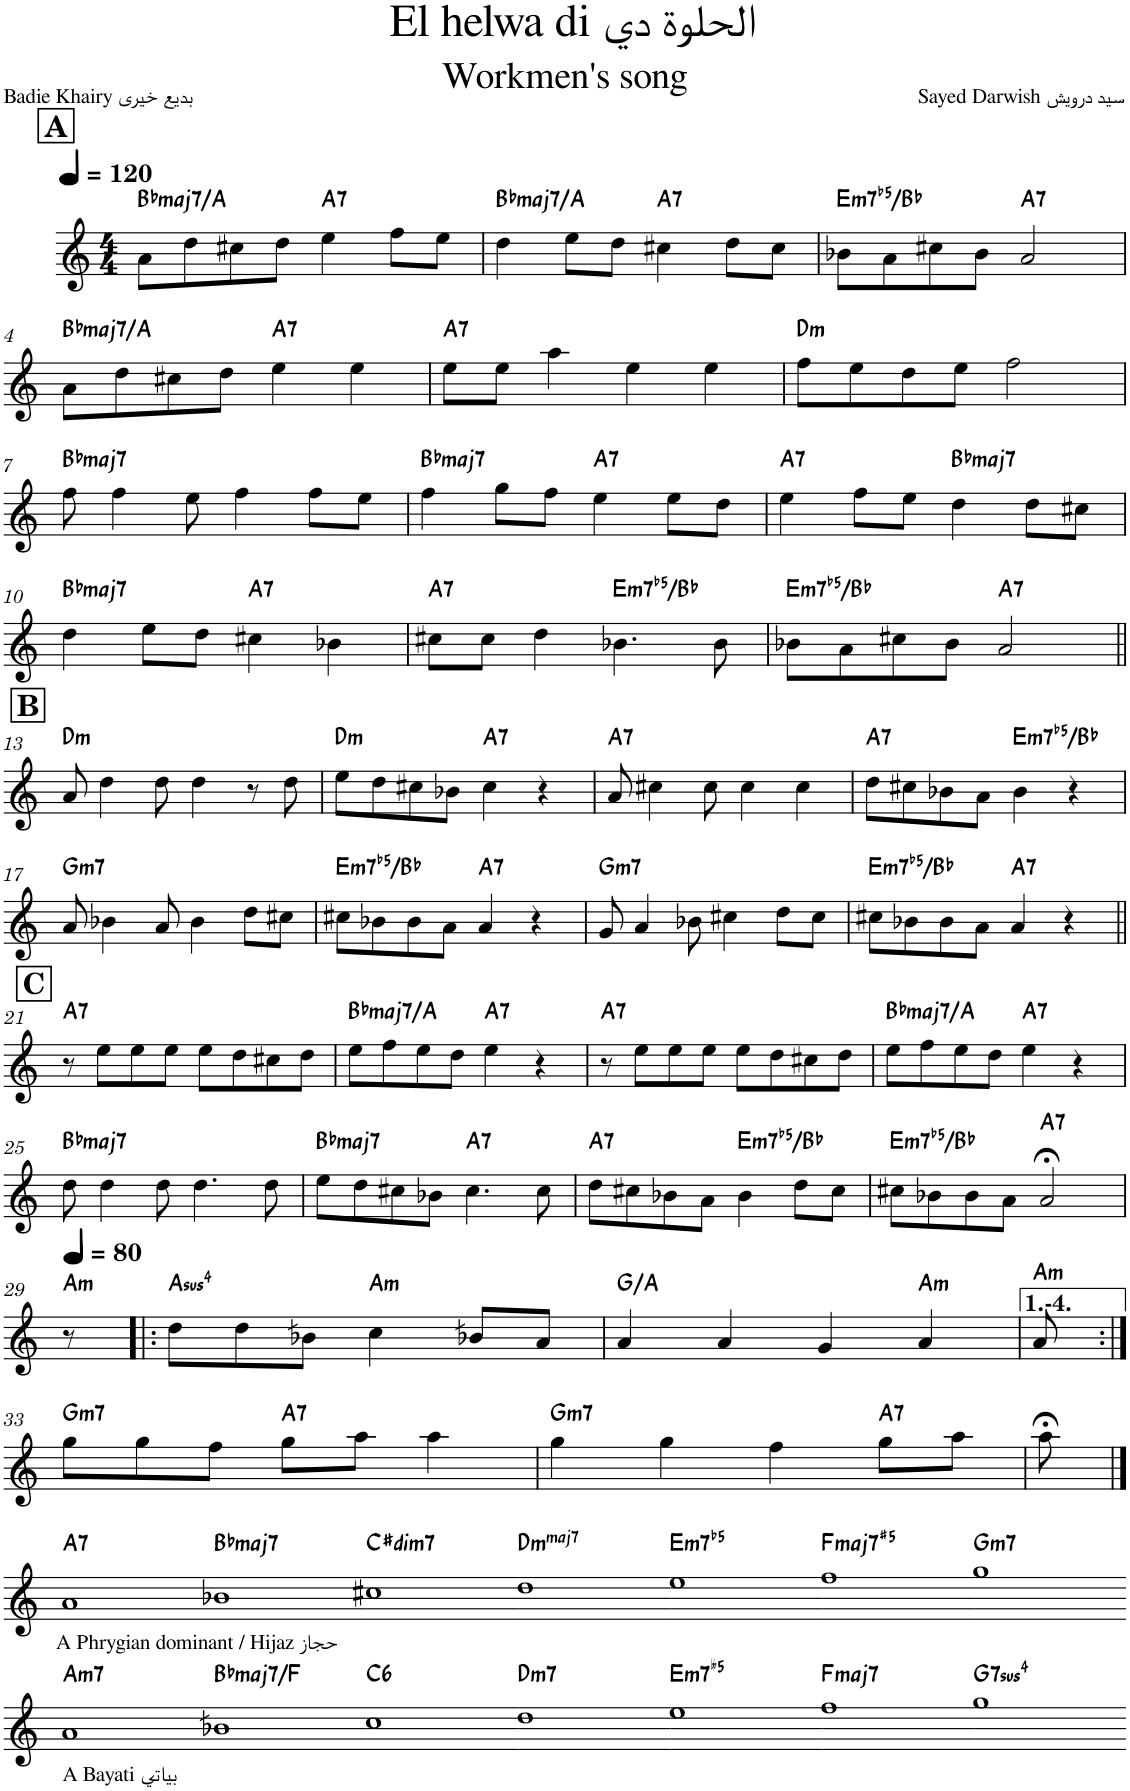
**kern	**harte
*part1	*part1
*staff1	*
*I"Piano	*
*I'Pno.	*
*clefG2	*
*k[]	*
*M4/4	*
*MM120	*
!!LO:REH:place=s1:a:B:cj:fs=14:t=A
=1	=1
!	!LO:H:kt=maj7
8a\L	Bb:maj7/7
8dd\	.
8cc#X\	.
8dd\J	.
!	!LO:H:kt=7
4ee\	A:7
8ff\L	.
8ee\J	.
=2	=2
!	!LO:H:kt=maj7
4dd\	Bb:maj7/7
8ee\L	.
8dd\J	.
!	!LO:H:kt=7
4cc#X\	A:7
8dd\L	.
8cc#\J	.
=3	=3
!	!LO:H:kt=m7b5
8b-X\L	E:hdim7/b5
8a\	.
8cc#X\	.
8b-\J	.
!	!LO:H:kt=7
2a/	A:7
!!LO:LB:g=z
=4	=4
!	!LO:H:kt=maj7
8a\L	Bb:maj7/7
8dd\	.
8cc#X\	.
8dd\J	.
!	!LO:H:kt=7
4ee\	A:7
4ee\	.
=5	=5
!	!LO:H:kt=7
8ee\L	A:7
8ee\J	.
4aa\	.
4ee\	.
4ee\	.
=6	=6
!	!LO:H:kt=m
8ff\L	D:min
8ee\	.
8dd\	.
8ee\J	.
2ff\	.
!!LO:LB:g=z
=7	=7
!	!LO:H:kt=maj7
8ff\	Bb:maj7
4ff\	.
8ee\	.
4ff\	.
8ff\L	.
8ee\J	.
=8	=8
!	!LO:H:kt=maj7
4ff\	Bb:maj7
8gg\L	.
8ff\J	.
!	!LO:H:kt=7
4ee\	A:7
8ee\L	.
8dd\J	.
=9	=9
!	!LO:H:kt=7
4ee\	A:7
8ff\L	.
8ee\J	.
!	!LO:H:kt=maj7
4dd\	Bb:maj7
8dd\L	.
8cc#X\J	.
!!LO:LB:g=z
=10	=10
!	!LO:H:kt=maj7
4dd\	Bb:maj7
8ee\L	.
8dd\J	.
!	!LO:H:kt=7
4cc#X\	A:7
4b-X\	.
=11	=11
!	!LO:H:kt=7
8cc#X\L	A:7
8cc#\J	.
4dd\	.
!	!LO:H:kt=m7b5
4.b-X\	E:hdim7/b5
8b-\	.
=12	=12
!	!LO:H:kt=m7b5
8b-X\L	E:hdim7/b5
8a\	.
8cc#X\	.
8b-\J	.
!	!LO:H:kt=7
2a/	A:7
!!LO:LB:g=z
!!LO:REH:place=s1:a:B:cj:fs=14:t=B
=13||	=13||
!	!LO:H:kt=m
8a/	D:min
4dd\	.
8dd\	.
4dd\	.
8r	.
8dd\	.
=14	=14
!	!LO:H:kt=m
8ee\L	D:min
8dd\	.
8cc#X\	.
8b-X\J	.
!	!LO:H:kt=7
4cc#\	A:7
4r	.
=15	=15
!	!LO:H:kt=7
8a/	A:7
4cc#X\	.
8cc#\	.
4cc#\	.
4cc#\	.
=16	=16
!	!LO:H:kt=7
8dd\L	A:7
8cc#X\	.
8b-X\	.
8a\J	.
!	!LO:H:kt=m7b5
4b-\	E:hdim7/b5
4r	.
!!LO:LB:g=z
=17	=17
!	!LO:H:kt=m7
8a/	G:min7
4b-X\	.
8a/	.
4b-\	.
8dd\L	.
8cc#X\J	.
=18	=18
!	!LO:H:kt=m7b5
8cc#X\L	E:hdim7/b5
8b-X\	.
8b-\	.
8a\J	.
!	!LO:H:kt=7
4a/	A:7
4r	.
=19	=19
!	!LO:H:kt=m7
8g/	G:min7
4a/	.
8b-X\	.
4cc#X\	.
8dd\L	.
8cc#\J	.
=20	=20
!	!LO:H:kt=m7b5
8cc#X\L	E:hdim7/b5
8b-X\	.
8b-\	.
8a\J	.
!	!LO:H:kt=7
4a/	A:7
4r	.
!!LO:LB:g=z
!!LO:REH:place=s1:a:B:cj:fs=14:t=C
=21||	=21||
!	!LO:H:kt=7
8r	A:7
8ee\L	.
8ee\	.
8ee\J	.
8ee\L	.
8dd\	.
8cc#X\	.
8dd\J	.
=22	=22
!	!LO:H:kt=maj7
8ee\L	Bb:maj7/7
8ff\	.
8ee\	.
8dd\J	.
!	!LO:H:kt=7
4ee\	A:7
4r	.
=23	=23
!	!LO:H:kt=7
8r	A:7
8ee\L	.
8ee\	.
8ee\J	.
8ee\L	.
8dd\	.
8cc#X\	.
8dd\J	.
=24	=24
!	!LO:H:kt=maj7
8ee\L	Bb:maj7/7
8ff\	.
8ee\	.
8dd\J	.
!	!LO:H:kt=7
4ee\	A:7
4r	.
!!LO:LB:g=z
=25	=25
!	!LO:H:kt=maj7
8dd\	Bb:maj7
4dd\	.
8dd\	.
4.dd\	.
8dd\	.
=26	=26
!	!LO:H:kt=maj7
8ee\L	Bb:maj7
8dd\	.
8cc#X\	.
8b-X\J	.
!	!LO:H:kt=7
4.cc#\	A:7
8cc#\	.
=27	=27
!	!LO:H:kt=7
8dd\L	A:7
8cc#X\	.
8b-X\	.
8a\J	.
!	!LO:H:kt=m7b5
4b-\	E:hdim7/b5
8dd\L	.
8cc#\J	.
=28	=28
!	!LO:H:kt=m7b5
8cc#X\L	E:hdim7/b5
8b-X\	.
8b-\	.
8a\J	.
!	!LO:H:kt=7
2a;</	A:7
!!LO:LB:g=z
=29	=29
*MM80	*
!	!LO:H:kt=m
8r	A:min
=30!|:	=30!|:
!	!LO:H:kt=4
8dd\L	A:sus4
8dd\	.
8bn\J	.
!	!LO:H:kt=m
4cc\	A:min
8bn/L	.
8a/J	.
=31	=31
4a/	G:maj/2
4a/	.
4g/	.
!	!LO:H:kt=m
4a/	A:min
=32	=32
!	!LO:H:kt=m
8a/	A:min
!!LO:LB:g=z
=33:|!	=33:|!
!	!LO:H:kt=m7
8gg\L	G:min7
8gg\	.
8ff\J	.
!	!LO:H:kt=7
8gg\L	A:7
8aa\J	.
4aa\	.
=34	=34
!	!LO:H:kt=m7
4gg\	G:min7
4gg\	.
4ff\	.
!	!LO:H:kt=7
8gg\L	A:7
8aa\J	.
=35	=35
8aa;<\	.
!!LO:LB:g=z
==35X1	==35X1
!LO:TX:b:t=A Phrygian dominant / Hijaz حجاز	!LO:H:kt=7
1a	A:7
=35X2-	=35X2-
!	!LO:H:kt=maj7
1b-X	Bb:maj7
=35X3-	=35X3-
!	!LO:H:kt=dim7
1cc#X	C#:dim7
=35X4-	=35X4-
!	!LO:H:kt=mmaj7
1dd	D:minmaj7
=35X5-	=35X5-
!	!LO:H:kt=m7b5
1ee	E:hdim7
=35X6-	=35X6-
!	!LO:H:kt=maj7
1ff	F:(3,#5,7)
=35X7-	=35X7-
!	!LO:H:kt=m7
1gg	G:min7
!!LO:LB:g=z
=35X8-	=35X8-
!LO:TX:b:t=A Bayati بياتي	!LO:H:kt=m7
1a	A:min7
=35X9-	=35X9-
!	!LO:H:kt=maj7
1bn	Bb:maj7/5
=35X10-	=35X10-
!	!LO:H:kt=6
1cc	C:maj6
=35X11-	=35X11-
!	!LO:H:kt=m7
1dd	D:min7
=35X12-	=35X12-
!	!LO:H:kt=m7
1ee	E:min7
=35X13-	=35X13-
!	!LO:H:kt=maj7
1ff	F:maj7
=35X14-	=35X14-
!	!LO:H:kt=74
1gg	G:sus4(7)
=-	=-
*-	*-
